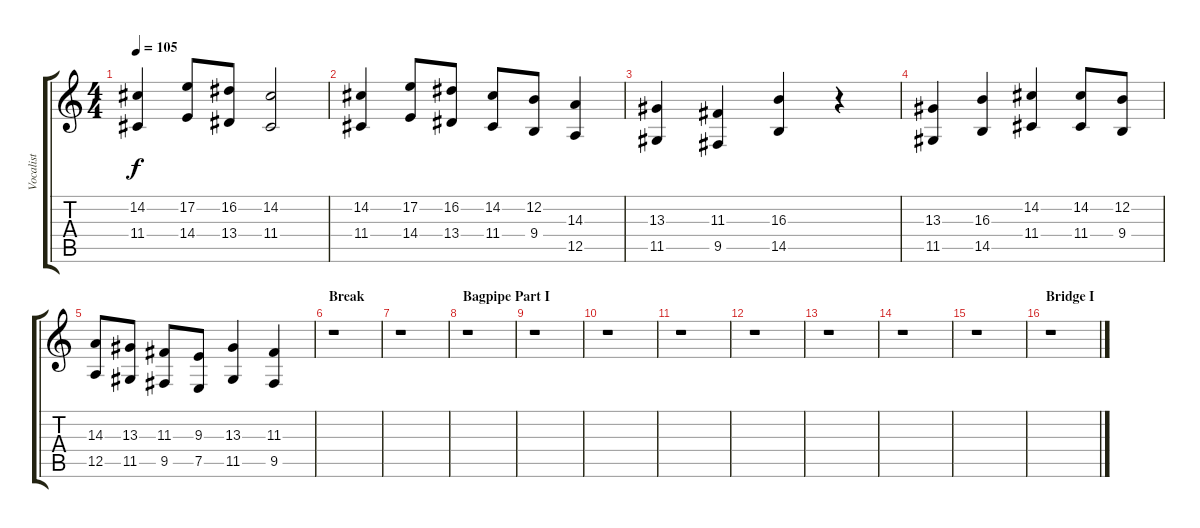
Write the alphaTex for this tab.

\track ("Vocalist" "Vocalist") {instrument voiceoohs}
\staff {score tabs}
\tuning (E4 B3 G3 D3 A2 E2) {hide}
\ts (4 4)
\tempo 105
\clef g2
\ks c
(14.2 11.4).4{dy f} (17.2 14.4).8 (16.2 13.4).8 (14.2 11.4).2 |
(14.2 11.4).4 (17.2 14.4).8 (16.2 13.4).8 (14.2 11.4).8 (12.2 9.4).8 (14.3 12.5).4 |
(13.3 11.5).4 (11.3 9.5).4 (16.3 14.5).4 r.4 |
(13.3 11.5).4 (16.3 14.5).4 (14.2 11.4).4 (14.2 11.4).8 (12.2 9.4).8 |
(14.3 12.5).8 (13.3 11.5).8 (11.3 9.5).8 (9.3 7.5).8 (13.3 11.5).4 (11.3 9.5).4 |
\section ("" "Break")
r.1 |
r.1 |
\section ("" "Bagpipe Part I")
r.1 |
r.1 |
r.1 |
r.1 |
r.1 |
r.1 |
r.1 |
r.1 |
\section ("" "Bridge I")
r.1
